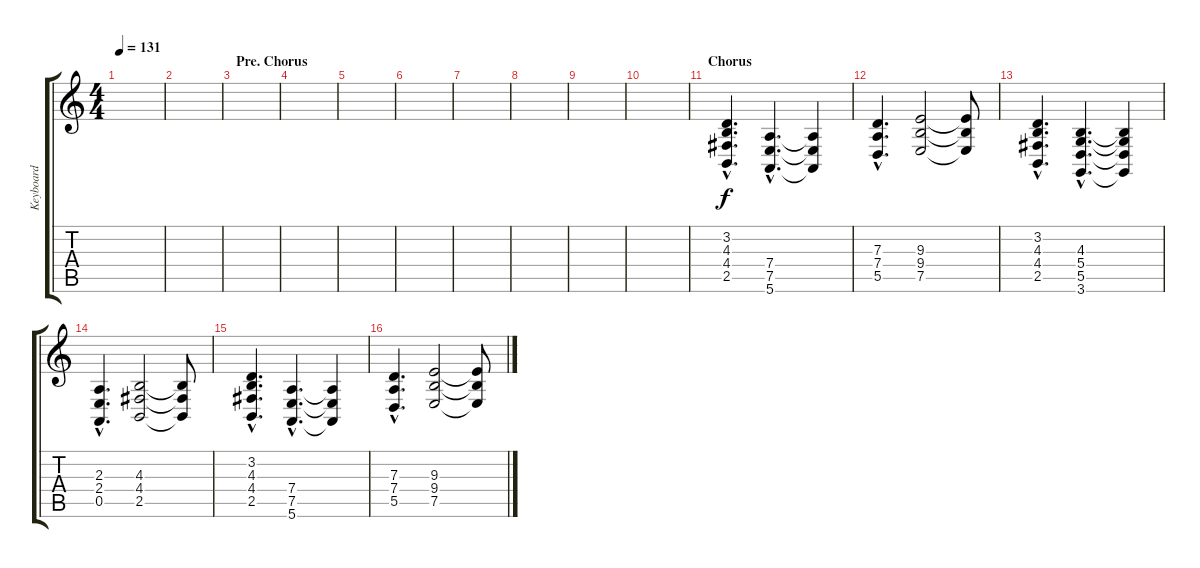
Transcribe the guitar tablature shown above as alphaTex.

\track ("Keyboard" "Keyboard") {instrument lead2sawtooth}
\staff {score tabs}
\tuning (E4 B3 G3 D3 A2 E2) {hide}
\ts (4 4)
\tempo 131
\clef g2
\ks c
|
|
\section ("" "Pre. Chorus")
|
|
|
|
|
|
|
|
\section ("" "Chorus")
(3.2{hac} 4.3{hac} 4.4{hac} 2.5{hac}).4{d} (7.4{hac} 7.5{hac} 5.6{hac}).4{d} (7.4{t} 7.5{t} 5.6{t}).4 |
(7.3{hac} 7.4{hac} 5.5{hac}).4{d} (9.3 9.4 7.5).2 (9.3{t} 9.4{t} 7.5{t}).8 |
(3.2{hac} 4.3{hac} 4.4{hac} 2.5{hac}).4{d} (4.3{hac} 5.4{hac} 5.5{hac} 3.6{hac}).4{d} (4.3{t} 5.4{t} 5.5{t} 3.6{t}).4 |
(2.3{hac} 2.4{hac} 0.5{hac}).4{d} (4.3 4.4 2.5).2 (4.3{t} 4.4{t} 2.5{t}).8 |
(3.2{hac} 4.3{hac} 4.4{hac} 2.5{hac}).4{d} (7.4{hac} 7.5{hac} 5.6{hac}).4{d} (7.4{t} 7.5{t} 5.6{t}).4 |
(7.3{hac} 7.4{hac} 5.5{hac}).4{d} (9.3 9.4 7.5).2 (9.3{t} 9.4{t} 7.5{t}).8
